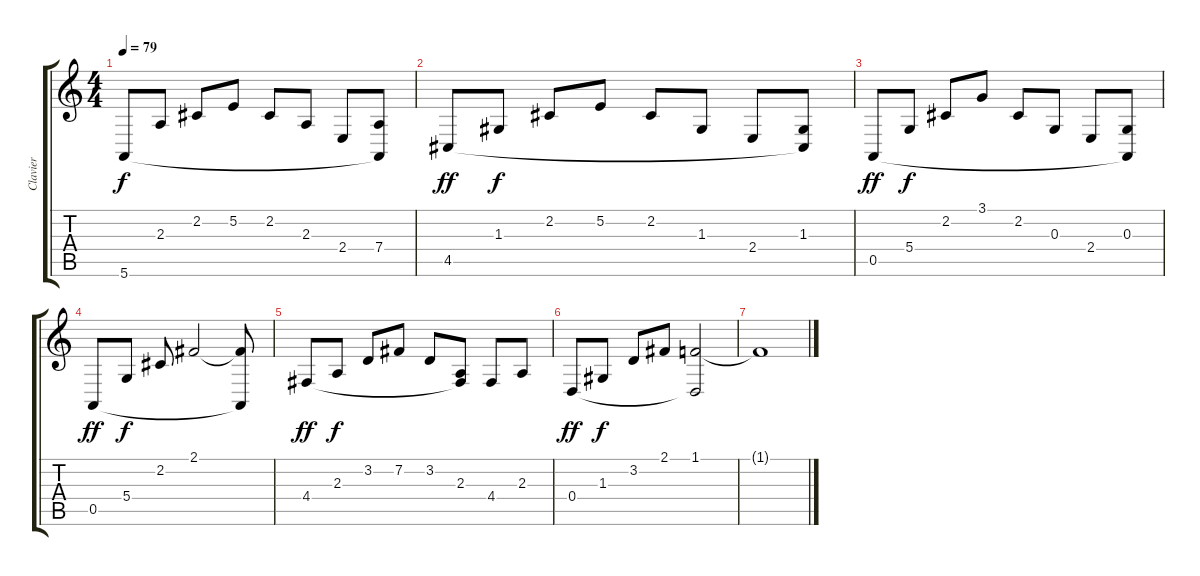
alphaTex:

\track ("Clavier" "Clavier") {instrument sitar}
\staff {score tabs}
\tuning (E4 B3 G3 D3 A2 E2) {hide}
\ts (4 4)
\tempo 79
\clef g2
\ks c
5.6.8{dy f} 2.3.8 2.2.8 5.2.8 2.2.8 2.3.8 2.4.8 (7.4 5.6{t}).8 |
4.5.8{dy ff} 1.3.8{dy f} 2.2.8 5.2.8 2.2.8 1.3.8 2.4.8 (1.3 4.5{t}).8 |
0.5.8{dy ff} 5.4.8{dy f} 2.2.8 3.1.8 2.2.8 0.3.8 2.4.8 (0.3 0.5{t}).8 |
0.5.8{dy ff} 5.4.8{dy f} 2.2.8 2.1.2 (2.1{t} 0.5{t}).8 |
4.4.8{dy ff} 2.3.8{dy f} 3.2.8 7.2.8 3.2.8 (2.3 4.4{t}).8 4.4.8 2.3.8 |
0.4.8{dy ff} 1.3.8{dy f} 3.2.8 2.1.8 (1.1 0.4{t}).2 |
1.1{t}.1{volume 0}
